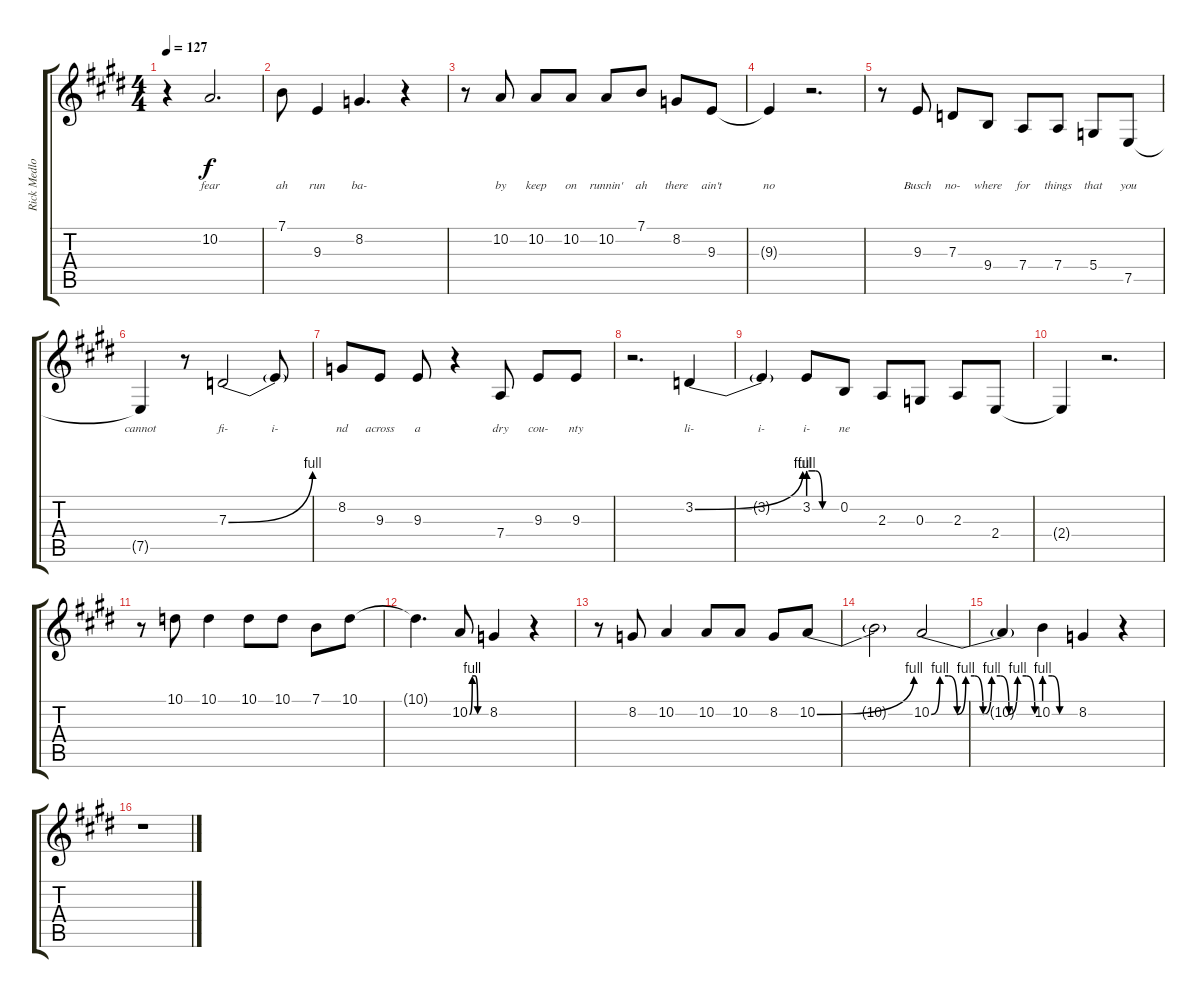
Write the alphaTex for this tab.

\track ("Rick Medlocke Vocals" "Rick Medlo") {instrument violin}
\staff {score tabs}
\tuning (E4 B3 G3 D3 A2 E2) {hide}
\ts (4 4)
\tempo 127
\clef g2
\ks e
r.4{dy f} 10.2.2{d lyrics (0 "fear") lyrics (1 "") lyrics (2 "") lyrics (3 "") lyrics (4 "")} |
7.1.8{lyrics (0 "ah") lyrics (1 "") lyrics (2 "") lyrics (3 "") lyrics (4 "")} 9.3.4{lyrics (0 "run") lyrics (1 "") lyrics (2 "") lyrics (3 "") lyrics (4 "")} 8.2.4{d lyrics (0 "ba-") lyrics (1 "") lyrics (2 "") lyrics (3 "") lyrics (4 "")} r.4 |
r.8 10.2.8{lyrics (0 "by") lyrics (1 "") lyrics (2 "") lyrics (3 "") lyrics (4 "")} 10.2.8{lyrics (0 "keep") lyrics (1 "") lyrics (2 "") lyrics (3 "") lyrics (4 "")} 10.2.8{lyrics (0 "on") lyrics (1 "") lyrics (2 "") lyrics (3 "") lyrics (4 "")} 10.2.8{lyrics (0 "runnin'") lyrics (1 "") lyrics (2 "") lyrics (3 "") lyrics (4 "")} 7.1.8{lyrics (0 "ah") lyrics (1 "") lyrics (2 "") lyrics (3 "") lyrics (4 "")} 8.2.8{lyrics (0 "there") lyrics (1 "") lyrics (2 "") lyrics (3 "") lyrics (4 "")} 9.3.8{lyrics (0 "ain't") lyrics (1 "") lyrics (2 "") lyrics (3 "") lyrics (4 "")} |
9.3{t}.4{lyrics (0 "no") lyrics (1 "") lyrics (2 "") lyrics (3 "") lyrics (4 "")} r.2{d} |
r.8 9.3.8{lyrics (0 "Busch") lyrics (1 "") lyrics (2 "") lyrics (3 "") lyrics (4 "")} 7.3.8{lyrics (0 "no-") lyrics (1 "") lyrics (2 "") lyrics (3 "") lyrics (4 "")} 9.4.8{lyrics (0 "where") lyrics (1 "") lyrics (2 "") lyrics (3 "") lyrics (4 "")} 7.4.8{lyrics (0 "for") lyrics (1 "") lyrics (2 "") lyrics (3 "") lyrics (4 "")} 7.4.8{lyrics (0 "things") lyrics (1 "") lyrics (2 "") lyrics (3 "") lyrics (4 "")} 5.4.8{lyrics (0 "that") lyrics (1 "") lyrics (2 "") lyrics (3 "") lyrics (4 "")} 7.5.8{lyrics (0 "you") lyrics (1 "") lyrics (2 "") lyrics (3 "") lyrics (4 "")} |
7.5{t}.4{lyrics (0 "cannot") lyrics (1 "") lyrics (2 "") lyrics (3 "") lyrics (4 "")} r.8 7.3{be (bend 0 0 60 4)}.2{lyrics (0 "fi-") lyrics (1 "") lyrics (2 "") lyrics (3 "") lyrics (4 "")} 7.3{t}.8{lyrics (0 "i-") lyrics (1 "") lyrics (2 "") lyrics (3 "") lyrics (4 "")} |
8.2.8{lyrics (0 "nd") lyrics (1 "") lyrics (2 "") lyrics (3 "") lyrics (4 "")} 9.3.8{lyrics (0 "across") lyrics (1 "") lyrics (2 "") lyrics (3 "") lyrics (4 "")} 9.3.8{lyrics (0 "a") lyrics (1 "") lyrics (2 "") lyrics (3 "") lyrics (4 "")} r.4 7.4.8{lyrics (0 "dry") lyrics (1 "") lyrics (2 "") lyrics (3 "") lyrics (4 "")} 9.3.8{lyrics (0 "cou-") lyrics (1 "") lyrics (2 "") lyrics (3 "") lyrics (4 "")} 9.3.8{lyrics (0 "nty") lyrics (1 "") lyrics (2 "") lyrics (3 "") lyrics (4 "")} |
r.2{d} 3.2{be (bend 0 0 60 4)}.4{lyrics (0 "li-") lyrics (1 "") lyrics (2 "") lyrics (3 "") lyrics (4 "")} |
3.2{t}.4{lyrics (0 "i-") lyrics (1 "") lyrics (2 "") lyrics (3 "") lyrics (4 "")} 3.2{be (custom 0 4 15 4 30 0 60 0)}.8{lyrics (0 "i-") lyrics (1 "") lyrics (2 "") lyrics (3 "") lyrics (4 "")} 0.2.8{lyrics (0 "ne") lyrics (1 "") lyrics (2 "") lyrics (3 "") lyrics (4 "")} 2.3.8 0.3.8 2.3.8 2.4.8 |
2.4{t}.4 r.2{d} |
r.8 10.1.8 10.1.4 10.1.8 10.1.8 7.1.8 10.1.8 |
10.1{t}.4{d} 10.2{be (custom 0 0 10 4 20 4 30 0 60 0)}.8 8.2.4 r.4 |
r.8 8.2.8 10.2.4 10.2.8 10.2.8 8.2.8 10.2{be (bend 0 0 60 4)}.8 |
10.2{t}.2 10.2{be (custom 0 0 5 4 10 4 15 0 20 4 25 4 30 0 35 4 40 4 45 0 50 4 55 4 60 0)}.2 |
10.2{t}.4 10.2{be (custom 0 4 15 4 30 0 60 0)}.4 8.2.4 r.4 |
r.1
